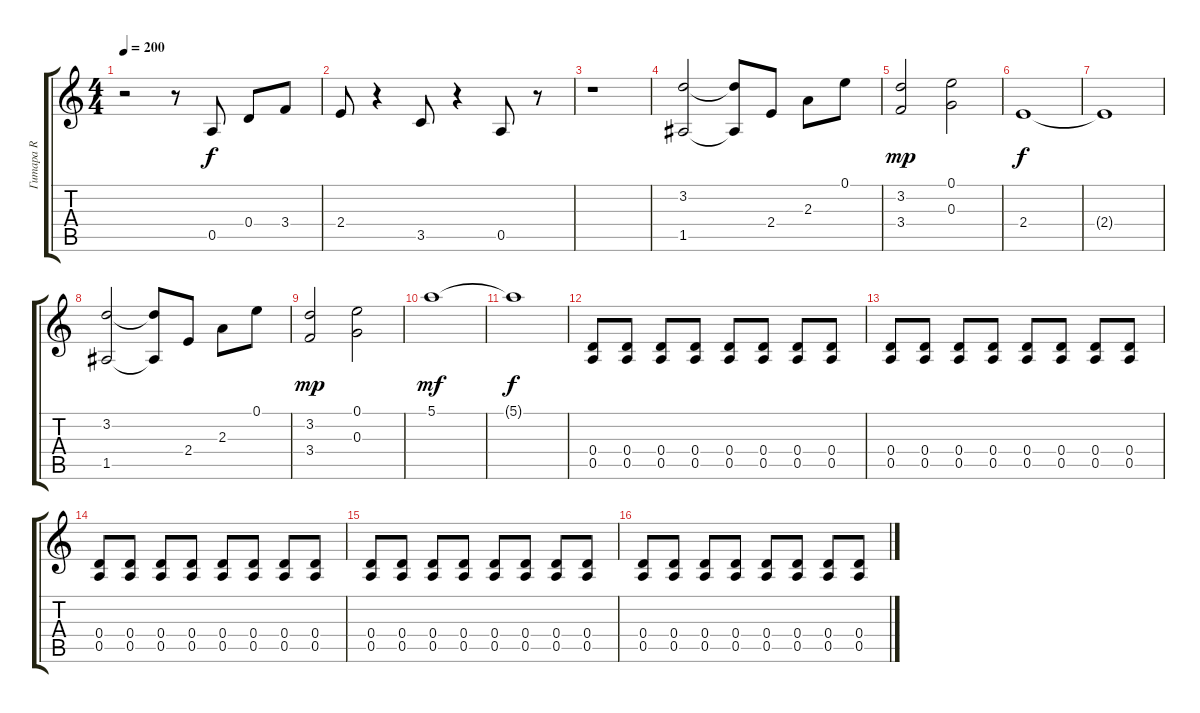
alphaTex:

\track ("Гитара R" "Гитара R") {instrument overdrivenguitar}
\staff {score tabs}
\tuning (E4 B3 G3 D3 A2 E2) {hide}
\ts (4 4)
\tempo 200
\clef g2
\ks c
r.2{dy f} r.8 0.5.8 0.4.8 3.4.8 |
2.4.8 r.4 3.5.8 r.4 0.5.8 r.8 |
r.1 |
(3.2 1.5).2 (3.2{t} 1.5{t}).8 2.4.8 2.3.8 0.1.8 |
(3.2 3.4).2{dy mp} (0.1 0.3).2 |
2.4.1{dy f} |
2.4{t}.1 |
(3.2 1.5).2 (3.2{t} 1.5{t}).8 2.4.8 2.3.8 0.1.8 |
(3.2 3.4).2{dy mp} (0.1 0.3).2 |
5.1.1{dy mf} |
5.1{t}.1{dy f} |
(0.4 0.5).8 (0.4 0.5).8 (0.4 0.5).8 (0.4 0.5).8 (0.4 0.5).8 (0.4 0.5).8 (0.4 0.5).8 (0.4 0.5).8 |
(0.4 0.5).8 (0.4 0.5).8 (0.4 0.5).8 (0.4 0.5).8 (0.4 0.5).8 (0.4 0.5).8 (0.4 0.5).8 (0.4 0.5).8 |
(0.4 0.5).8 (0.4 0.5).8 (0.4 0.5).8 (0.4 0.5).8 (0.4 0.5).8 (0.4 0.5).8 (0.4 0.5).8 (0.4 0.5).8 |
(0.4 0.5).8 (0.4 0.5).8 (0.4 0.5).8 (0.4 0.5).8 (0.4 0.5).8 (0.4 0.5).8 (0.4 0.5).8 (0.4 0.5).8 |
(0.4 0.5).8{volume 11} (0.4 0.5).8 (0.4 0.5).8 (0.4 0.5).8 (0.4 0.5).8 (0.4 0.5).8 (0.4 0.5).8 (0.4 0.5).8
